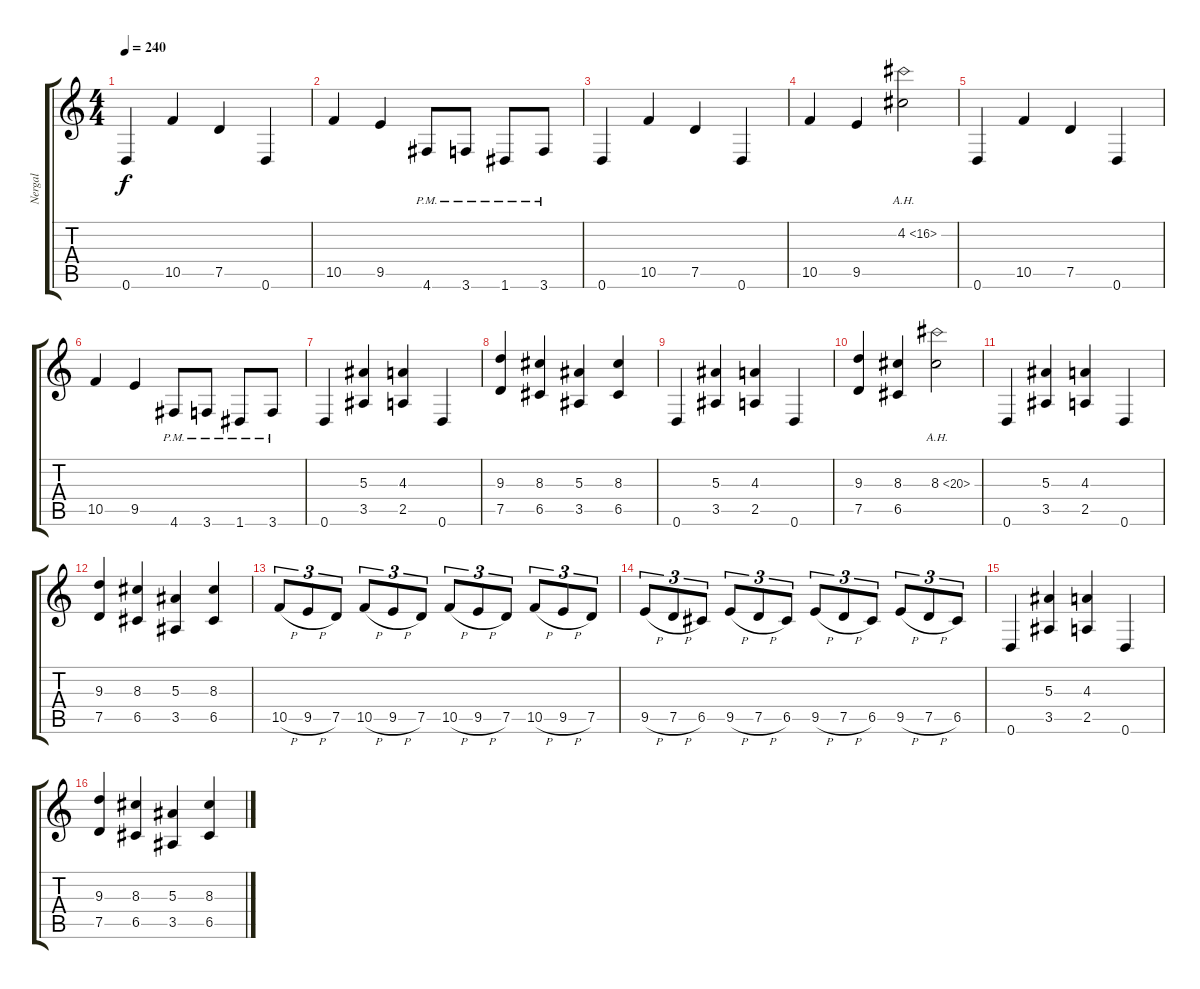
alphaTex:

\track ("Nergal" "Nergal") {instrument distortionguitar}
\staff {score tabs}
\tuning (D4 A3 F3 C3 G2 D2) {hide}
\ts (4 4)
\tempo 240
\clef g2
\ks c
0.6.4{dy f} 10.5.4 7.5.4 0.6.4 |
10.5.4 9.5.4 4.6{pm}.8 3.6{pm}.8 1.6{pm}.8 3.6{pm}.8 |
0.6.4 10.5.4 7.5.4 0.6.4 |
10.5.4 9.5.4 4.2{ah 12}.2 |
0.6.4 10.5.4 7.5.4 0.6.4 |
10.5.4 9.5.4 4.6{pm}.8 3.6{pm}.8 1.6{pm}.8 3.6{pm}.8 |
0.6.4 (5.3 3.5).4 (4.3 2.5).4 0.6.4 |
(9.3 7.5).4 (8.3 6.5).4 (5.3 3.5).4 (8.3 6.5).4 |
0.6.4 (5.3 3.5).4 (4.3 2.5).4 0.6.4 |
(9.3 7.5).4 (8.3 6.5).4 8.3{ah 12}.2 |
0.6.4 (5.3 3.5).4 (4.3 2.5).4 0.6.4 |
(9.3 7.5).4 (8.3 6.5).4 (5.3 3.5).4 (8.3 6.5).4 |
10.5{h}.8{tu (3 2)} 9.5{h}.8{tu (3 2)} 7.5.8{tu (3 2)} 10.5{h}.8{tu (3 2)} 9.5{h}.8{tu (3 2)} 7.5.8{tu (3 2)} 10.5{h}.8{tu (3 2)} 9.5{h}.8{tu (3 2)} 7.5.8{tu (3 2)} 10.5{h}.8{tu (3 2)} 9.5{h}.8{tu (3 2)} 7.5.8{tu (3 2)} |
9.5{h}.8{tu (3 2)} 7.5{h}.8{tu (3 2)} 6.5.8{tu (3 2)} 9.5{h}.8{tu (3 2)} 7.5{h}.8{tu (3 2)} 6.5.8{tu (3 2)} 9.5{h}.8{tu (3 2)} 7.5{h}.8{tu (3 2)} 6.5.8{tu (3 2)} 9.5{h}.8{tu (3 2)} 7.5{h}.8{tu (3 2)} 6.5.8{tu (3 2)} |
0.6.4 (5.3 3.5).4 (4.3 2.5).4 0.6.4 |
(9.3 7.5).4 (8.3 6.5).4 (5.3 3.5).4 (8.3 6.5).4
